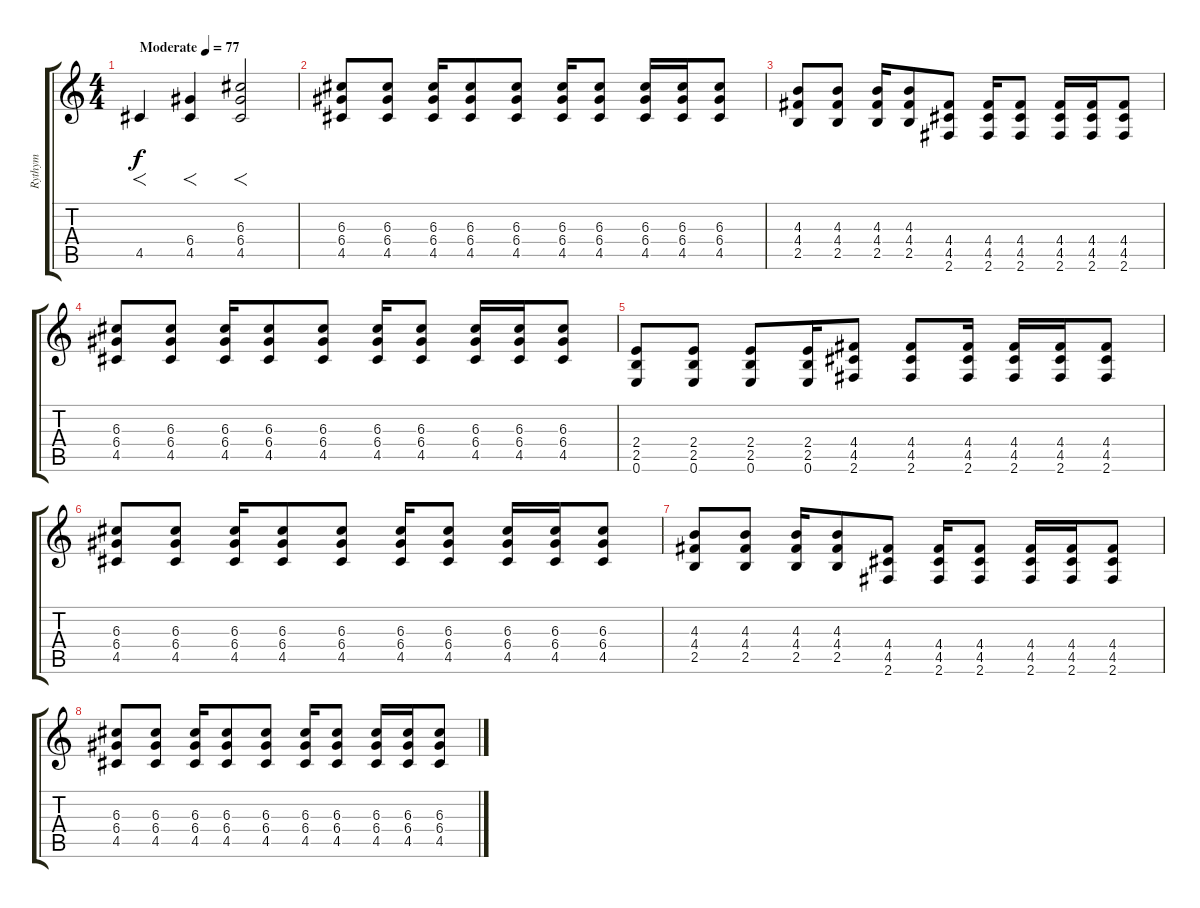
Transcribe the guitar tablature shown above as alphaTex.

\track ("Rythym" "Rythym") {instrument distortionguitar}
\staff {score tabs}
\tuning (E4 B3 G3 D3 A2 E2) {hide}
\ts (4 4)
\tempo (77 "Moderate")
\clef g2
\ks c
4.5.4{f dy f instrument distortionguitar} (6.4 4.5).4{f} (6.3 6.4 4.5).2{f} |
(6.3 6.4 4.5).8 (6.3 6.4 4.5).8 (6.3 6.4 4.5).16 (6.3 6.4 4.5).8 (6.3 6.4 4.5).8 (6.3 6.4 4.5).16 (6.3 6.4 4.5).8 (6.3 6.4 4.5).16 (6.3 6.4 4.5).16 (6.3 6.4 4.5).8 |
(4.3 4.4 2.5).8 (4.3 4.4 2.5).8 (4.3 4.4 2.5).16 (4.3 4.4 2.5).8 (4.4 4.5 2.6).8 (4.4 4.5 2.6).16 (4.4 4.5 2.6).8 (4.4 4.5 2.6).16 (4.4 4.5 2.6).16 (4.4 4.5 2.6).8 |
(6.3 6.4 4.5).8 (6.3 6.4 4.5).8 (6.3 6.4 4.5).16 (6.3 6.4 4.5).8 (6.3 6.4 4.5).8 (6.3 6.4 4.5).16 (6.3 6.4 4.5).8 (6.3 6.4 4.5).16 (6.3 6.4 4.5).16 (6.3 6.4 4.5).8 |
(2.4 2.5 0.6).8 (2.4 2.5 0.6).8 (2.4 2.5 0.6).8 (2.4 2.5 0.6).16 (4.4 4.5 2.6).8 (4.4 4.5 2.6).8 (4.4 4.5 2.6).16 (4.4 4.5 2.6).16 (4.4 4.5 2.6).16 (4.4 4.5 2.6).8 |
(6.3 6.4 4.5).8 (6.3 6.4 4.5).8 (6.3 6.4 4.5).16 (6.3 6.4 4.5).8 (6.3 6.4 4.5).8 (6.3 6.4 4.5).16 (6.3 6.4 4.5).8 (6.3 6.4 4.5).16 (6.3 6.4 4.5).16 (6.3 6.4 4.5).8 |
(4.3 4.4 2.5).8 (4.3 4.4 2.5).8 (4.3 4.4 2.5).16 (4.3 4.4 2.5).8 (4.4 4.5 2.6).8 (4.4 4.5 2.6).16 (4.4 4.5 2.6).8 (4.4 4.5 2.6).16 (4.4 4.5 2.6).16 (4.4 4.5 2.6).8 |
(6.3 6.4 4.5).8 (6.3 6.4 4.5).8 (6.3 6.4 4.5).16 (6.3 6.4 4.5).8 (6.3 6.4 4.5).8 (6.3 6.4 4.5).16 (6.3 6.4 4.5).8 (6.3 6.4 4.5).16 (6.3 6.4 4.5).16 (6.3 6.4 4.5).8
